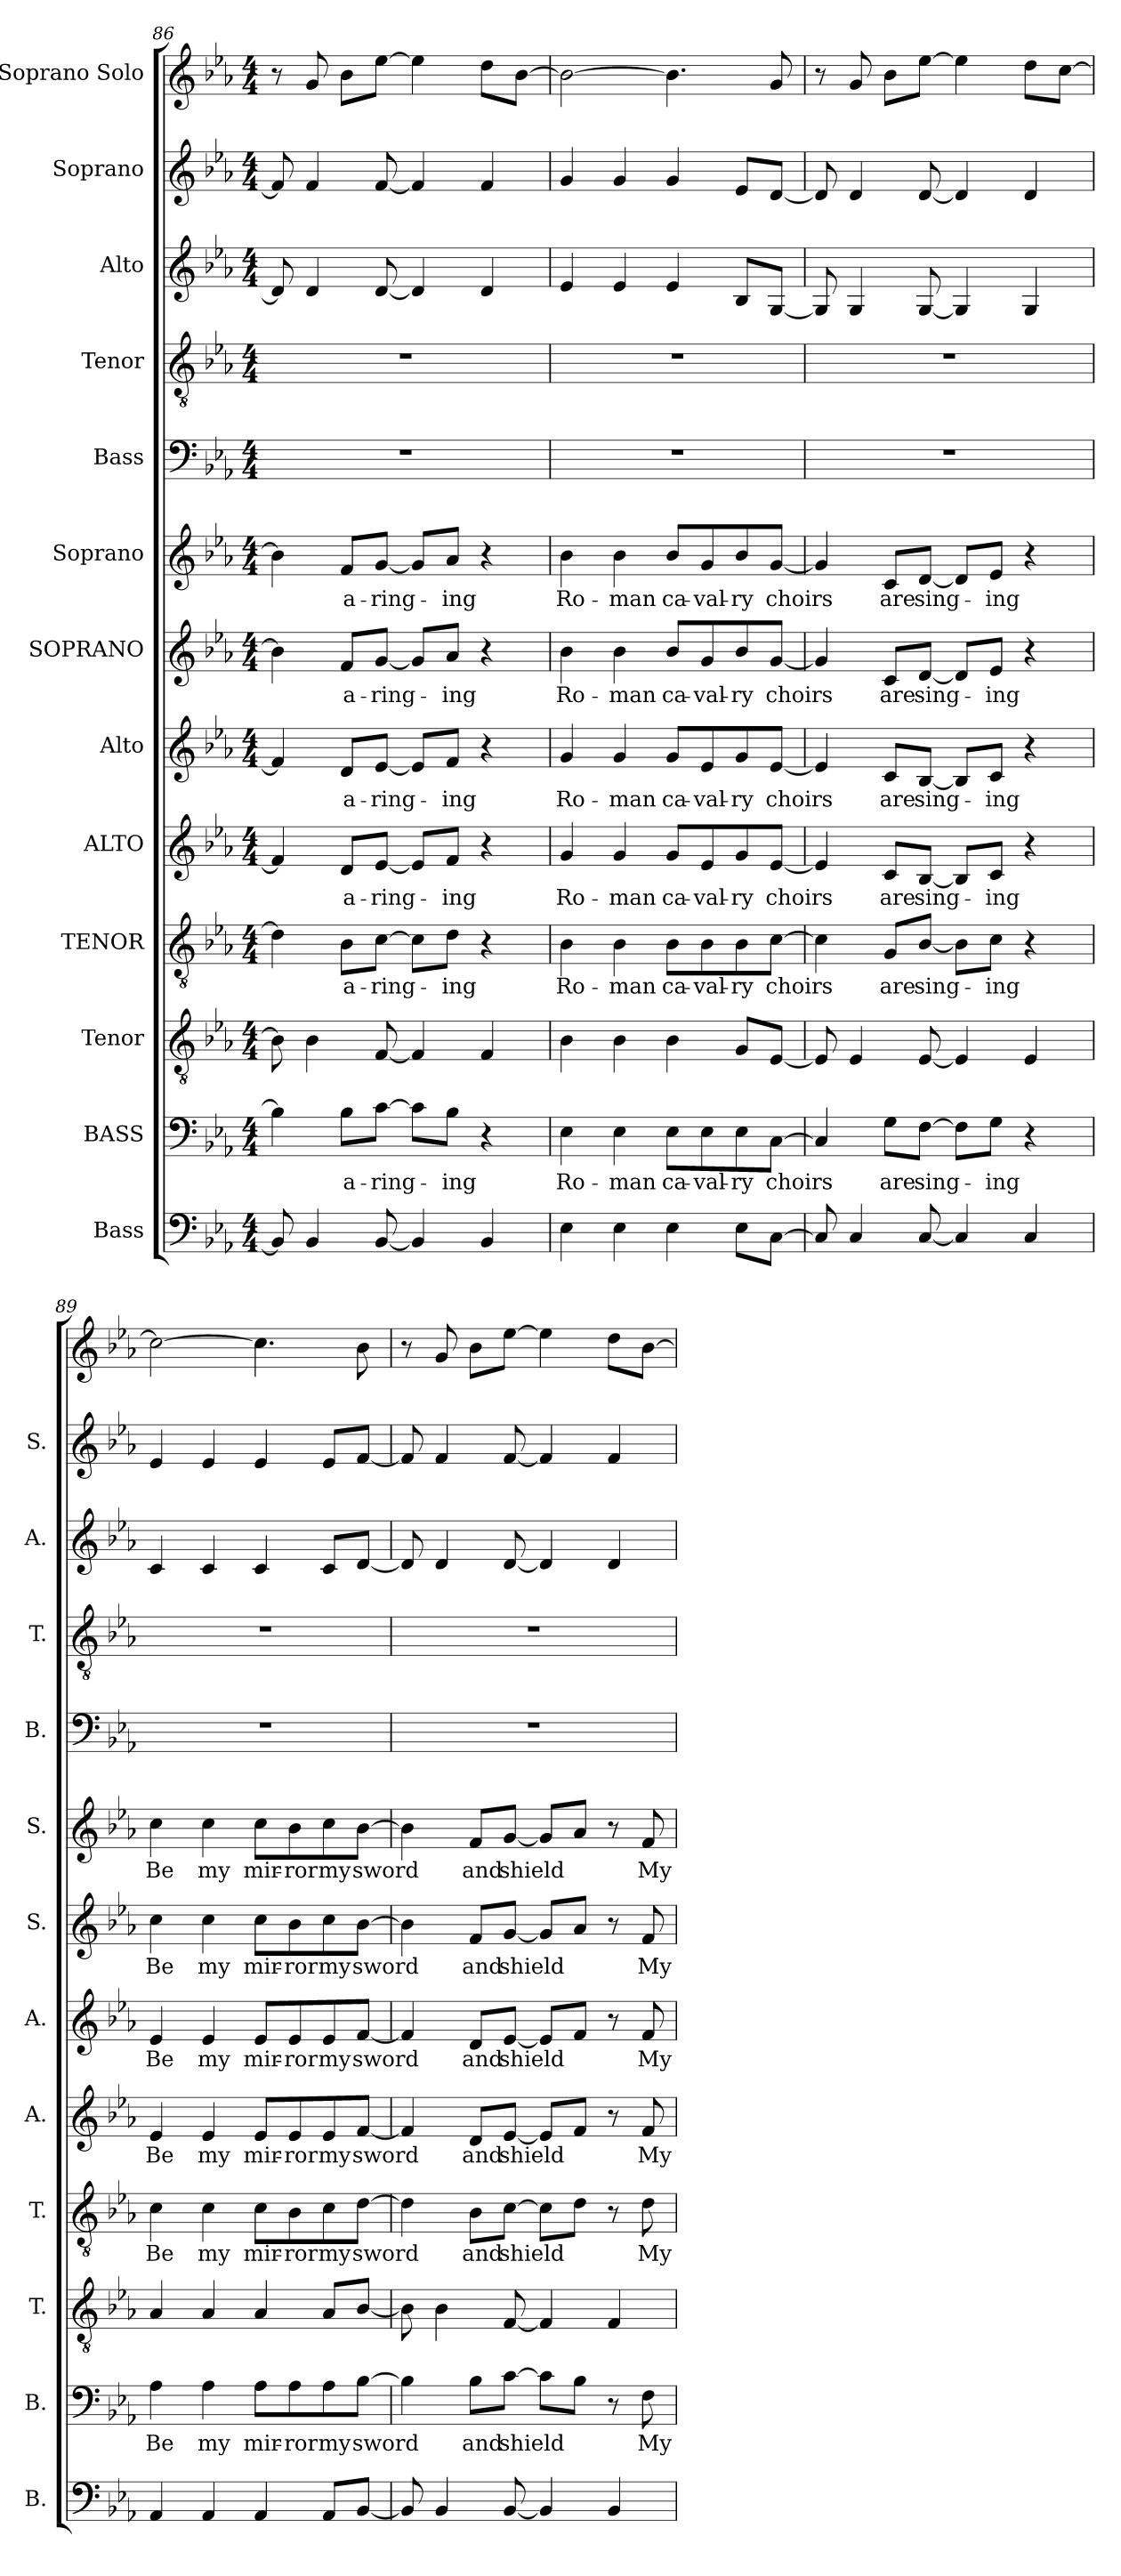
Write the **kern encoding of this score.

**kern	**kern	**text	**kern	**kern	**text	**kern	**text	**kern	**text	**kern	**text	**kern	**text	**kern	**kern	**kern	**kern	**kern
*part13	*part12	*part12	*part11	*part10	*part10	*part9	*part9	*part8	*part8	*part7	*part7	*part6	*part6	*part5	*part4	*part3	*part2	*part1
*staff13	*staff12	*staff12	*staff11	*staff10	*staff10	*staff9	*staff9	*staff8	*staff8	*staff7	*staff7	*staff6	*staff6	*staff5	*staff4	*staff3	*staff2	*staff1
*I"Bass	*I"BASS	*	*I"Tenor	*I"TENOR	*	*I"ALTO	*	*I"Alto	*	*I"SOPRANO	*	*I"Soprano	*	*I"Bass	*I"Tenor	*I"Alto	*I"Soprano	*I"Soprano Solo
*I'B.	*I'B.	*	*I'T.	*I'T.	*	*I'A.	*	*I'A.	*	*I'S.	*	*I'S.	*	*I'B.	*I'T.	*I'A.	*I'S.	*
!!LO:PB:g=z
*clefF4	*clefF4	*	*clefGv2	*clefGv2	*	*clefG2	*	*clefG2	*	*clefG2	*	*clefG2	*	*clefF4	*clefGv2	*clefG2	*clefG2	*clefG2
*	*	*	*ITrd7c12	*ITrd7c12	*	*	*	*	*	*	*	*	*	*	*ITrd7c12	*	*	*
*k[b-e-a-]	*k[b-e-a-]	*	*k[b-e-a-]	*k[b-e-a-]	*	*k[b-e-a-]	*	*k[b-e-a-]	*	*k[b-e-a-]	*	*k[b-e-a-]	*	*k[b-e-a-]	*k[b-e-a-]	*k[b-e-a-]	*k[b-e-a-]	*k[b-e-a-]
*M4/4	*M4/4	*	*M4/4	*M4/4	*	*M4/4	*	*M4/4	*	*M4/4	*	*M4/4	*	*M4/4	*M4/4	*M4/4	*M4/4	*M4/4
=86	=86	=86	=86	=86	=86	=86	=86	=86	=86	=86	=86	=86	=86	=86	=86	=86	=86	=86
8BB-/]	4B-\]	.	8BB-\]	4D\]	.	4f/]	.	4f/]	.	4b-\]	.	4b-\]	.	1r	1r	8d/]	8f/]	8r
4BB-/	.	.	4BB-\	.	.	.	.	.	.	.	.	.	.	.	.	4d/	4f/	8g/
.	8B-\L	a-	.	8BB-\L	a-	8d/L	a-	8d/L	a-	8f/L	a-	8f/L	a-	.	.	.	.	8b-\L
[8BB-/	[8c\J	-ring-	[8FF/	[8C\J	-ring-	[8e-/J	-ring-	[8e-/J	-ring-	[8g/J	-ring-	[8g/J	-ring-	.	.	[8d/	[8f/	[8ee-\J
4BB-/]	8c\L]	.	4FF/]	8C\L]	.	8e-/L]	.	8e-/L]	.	8g/L]	.	8g/L]	.	.	.	4d/]	4f/]	4ee-\]
.	8B-\J	-ing	.	8D\J	-ing	8f/J	-ing	8f/J	-ing	8a-/J	-ing	8a-/J	-ing	.	.	.	.	.
4BB-/	4r	.	4FF/	4r	.	4r	.	4r	.	4r	.	4r	.	.	.	4d/	4f/	8dd\L
.	.	.	.	.	.	.	.	.	.	.	.	.	.	.	.	.	.	[8b-\J
=87	=87	=87	=87	=87	=87	=87	=87	=87	=87	=87	=87	=87	=87	=87	=87	=87	=87	=87
4E-\	4E-\	Ro-	4BB-\	4BB-\	Ro-	4g/	Ro-	4g/	Ro-	4b-\	Ro-	4b-\	Ro-	1r	1r	4e-/	4g/	2b-\_
4E-\	4E-\	-man	4BB-\	4BB-\	-man	4g/	-man	4g/	-man	4b-\	-man	4b-\	-man	.	.	4e-/	4g/	.
4E-\	8E-\L	ca-	4BB-\	8BB-\L	ca-	8g/L	ca-	8g/L	ca-	8b-/L	ca-	8b-/L	ca-	.	.	4e-/	4g/	4.b-\]
.	8E-\	-val-	.	8BB-\	-val-	8e-/	-val-	8e-/	-val-	8g/	-val-	8g/	-val-	.	.	.	.	.
8E-\L	8E-\	-ry	8GG/L	8BB-\	-ry	8g/	-ry	8g/	-ry	8b-/	-ry	8b-/	-ry	.	.	8B-/L	8e-/L	.
[8C\J	[8C\J	choirs	[8EE-/J	[8C\J	choirs	[8e-/J	choirs	[8e-/J	choirs	[8g/J	choirs	[8g/J	choirs	.	.	[8G/J	[8d/J	8g/
=88	=88	=88	=88	=88	=88	=88	=88	=88	=88	=88	=88	=88	=88	=88	=88	=88	=88	=88
8C/]	4C/]	.	8EE-/]	4C\]	.	4e-/]	.	4e-/]	.	4g/]	.	4g/]	.	1r	1r	8G/]	8d/]	8r
4C/	.	.	4EE-/	.	.	.	.	.	.	.	.	.	.	.	.	4G/	4d/	8g/
.	8G\L	are	.	8GG/L	are	8c/L	are	8c/L	are	8c/L	are	8c/L	are	.	.	.	.	8b-\L
[8C/	[8F\J	sing-	[8EE-/	[8BB-/J	sing-	[8B-/J	sing-	[8B-/J	sing-	[8d/J	sing-	[8d/J	sing-	.	.	[8G/	[8d/	[8ee-\J
4C/]	8F\L]	.	4EE-/]	8BB-\L]	.	8B-/L]	.	8B-/L]	.	8d/L]	.	8d/L]	.	.	.	4G/]	4d/]	4ee-\]
.	8G\J	-ing	.	8C\J	-ing	8c/J	-ing	8c/J	-ing	8e-/J	-ing	8e-/J	-ing	.	.	.	.	.
4C/	4r	.	4EE-/	4r	.	4r	.	4r	.	4r	.	4r	.	.	.	4G/	4d/	8dd\L
.	.	.	.	.	.	.	.	.	.	.	.	.	.	.	.	.	.	[8cc\J
=89	=89	=89	=89	=89	=89	=89	=89	=89	=89	=89	=89	=89	=89	=89	=89	=89	=89	=89
4AA-/	4A-\	Be	4AA-/	4C\	Be	4e-/	Be	4e-/	Be	4cc\	Be	4cc\	Be	1r	1r	4c/	4e-/	2cc\_
4AA-/	4A-\	my	4AA-/	4C\	my	4e-/	my	4e-/	my	4cc\	my	4cc\	my	.	.	4c/	4e-/	.
4AA-/	8A-\L	mir-	4AA-/	8C\L	mir-	8e-/L	mir-	8e-/L	mir-	8cc\L	mir-	8cc\L	mir-	.	.	4c/	4e-/	4.cc\]
.	8A-\	-ror	.	8BB-\	-ror	8e-/	-ror	8e-/	-ror	8b-\	-ror	8b-\	-ror	.	.	.	.	.
8AA-/L	8A-\	my	8AA-/L	8C\	my	8e-/	my	8e-/	my	8cc\	my	8cc\	my	.	.	8c/L	8e-/L	.
[8BB-/J	[8B-\J	sword	[8BB-/J	[8D\J	sword	[8f/J	sword	[8f/J	sword	[8b-\J	sword	[8b-\J	sword	.	.	[8d/J	[8f/J	8b-\
=90	=90	=90	=90	=90	=90	=90	=90	=90	=90	=90	=90	=90	=90	=90	=90	=90	=90	=90
8BB-/]	4B-\]	.	8BB-\]	4D\]	.	4f/]	.	4f/]	.	4b-\]	.	4b-\]	.	1r	1r	8d/]	8f/]	8r
4BB-/	.	.	4BB-\	.	.	.	.	.	.	.	.	.	.	.	.	4d/	4f/	8g/
.	8B-\L	and	.	8BB-\L	and	8d/L	and	8d/L	and	8f/L	and	8f/L	and	.	.	.	.	8b-\L
[8BB-/	[8c\J	shield	[8FF/	[8C\J	shield	[8e-/J	shield	[8e-/J	shield	[8g/J	shield	[8g/J	shield	.	.	[8d/	[8f/	[8ee-\J
4BB-/]	8c\L]	.	4FF/]	8C\L]	.	8e-/L]	.	8e-/L]	.	8g/L]	.	8g/L]	.	.	.	4d/]	4f/]	4ee-\]
.	8B-\J	.	.	8D\J	.	8f/J	.	8f/J	.	8a-/J	.	8a-/J	.	.	.	.	.	.
4BB-/	8r	.	4FF/	8r	.	8r	.	8r	.	8r	.	8r	.	.	.	4d/	4f/	8dd\L
.	8F\	My	.	8D\	My	8f/	My	8f/	My	8f/	My	8f/	My	.	.	.	.	[8b-\J
=	=	=	=	=	=	=	=	=	=	=	=	=	=	=	=	=	=	=
*-	*-	*-	*-	*-	*-	*-	*-	*-	*-	*-	*-	*-	*-	*-	*-	*-	*-	*-
